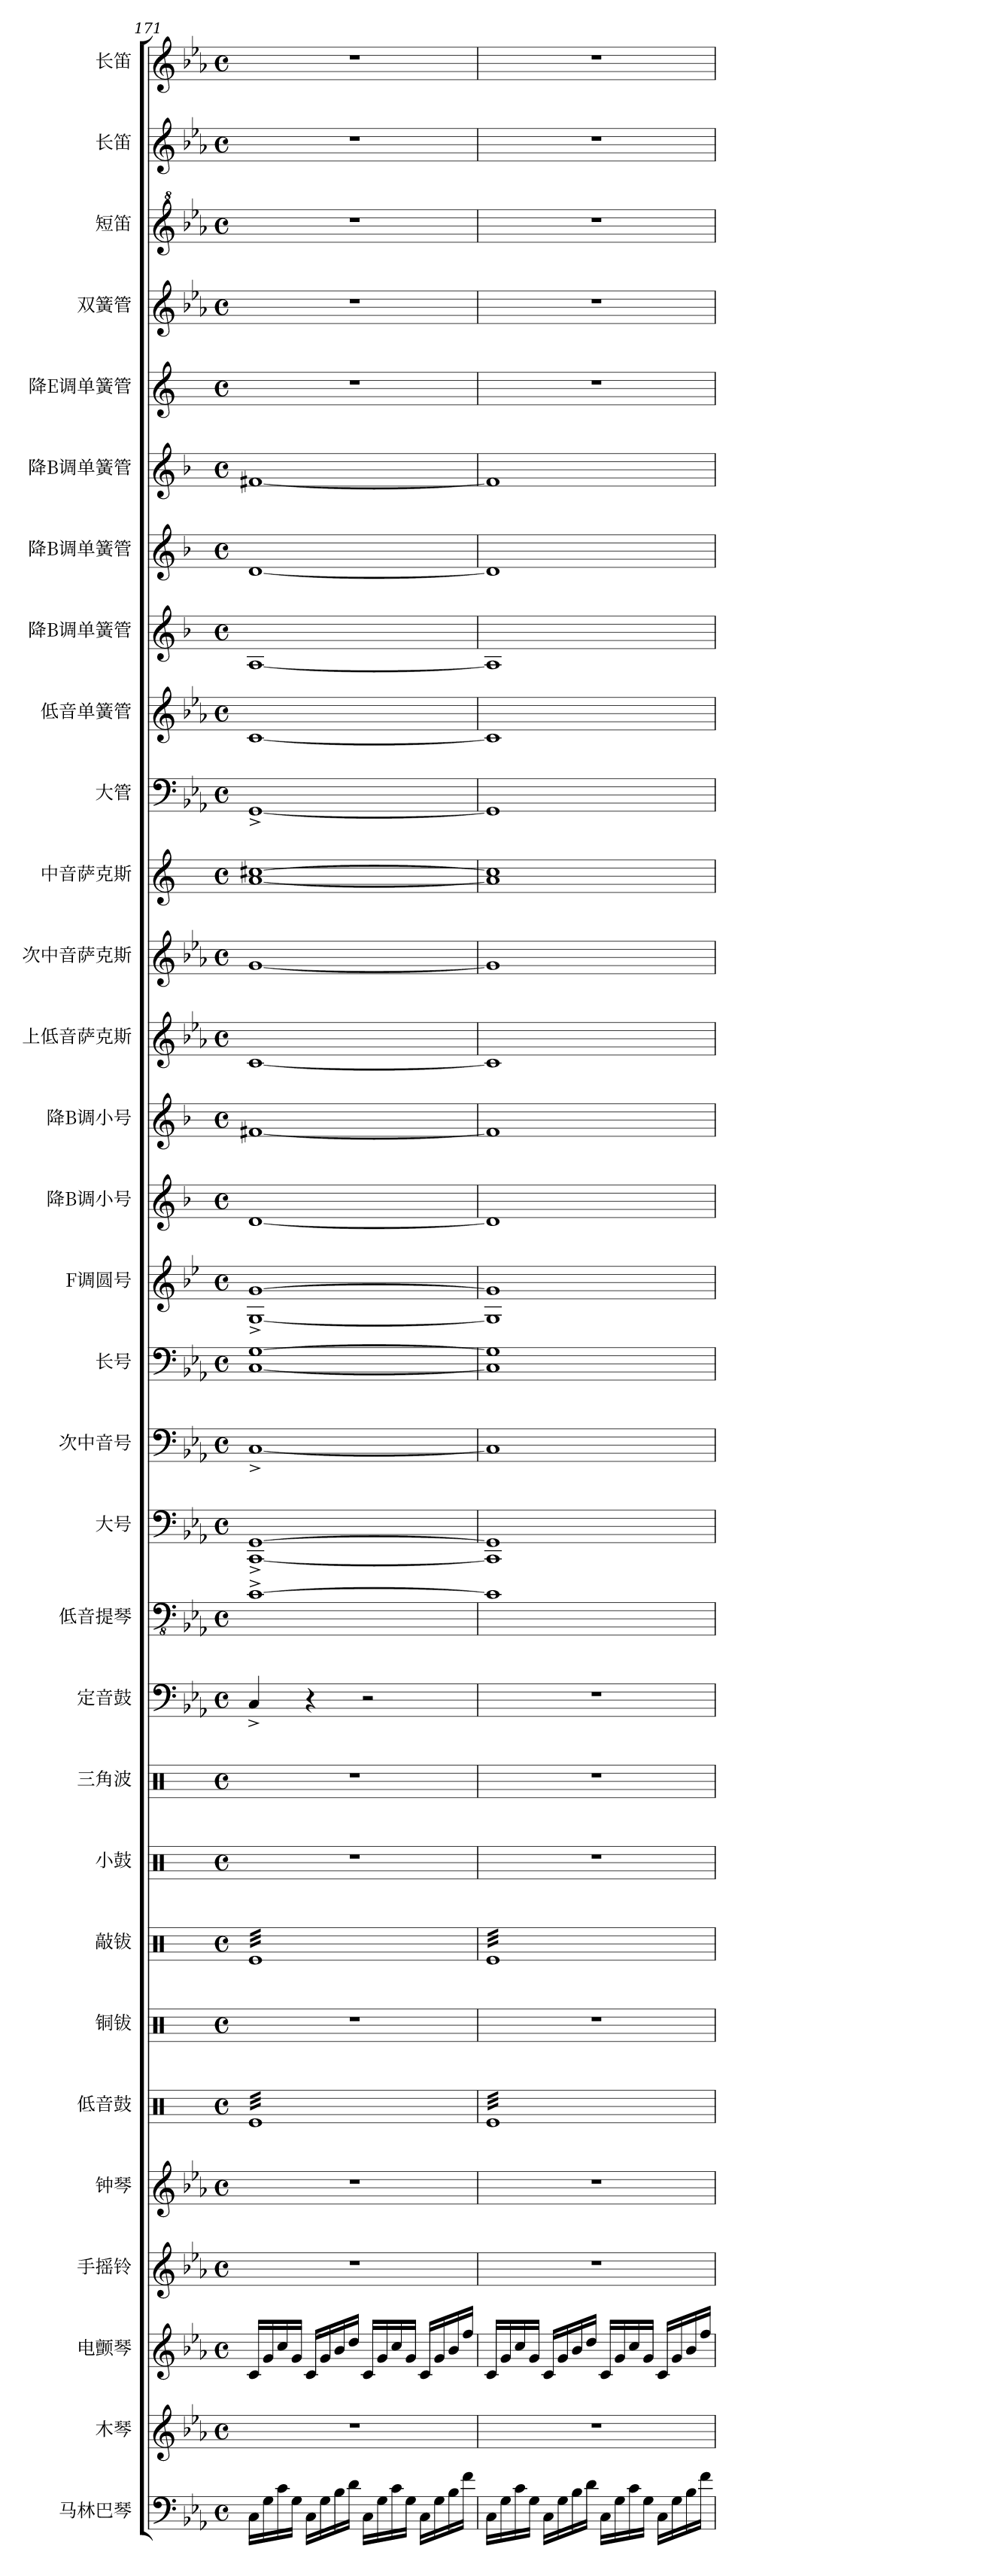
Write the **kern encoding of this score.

**kern	**kern	**kern	**kern	**kern	**kern	**kern	**kern	**kern	**kern	**kern	**kern	**kern	**kern	**kern	**kern	**kern	**kern	**kern	**kern	**kern	**kern	**kern	**kern	**kern	**kern	**kern	**kern	**kern	**kern	**kern
*part31	*part30	*part29	*part28	*part27	*part26	*part25	*part24	*part23	*part22	*part21	*part20	*part19	*part18	*part17	*part16	*part15	*part14	*part13	*part12	*part11	*part10	*part9	*part8	*part7	*part6	*part5	*part4	*part3	*part2	*part1
*staff31	*staff30	*staff29	*staff28	*staff27	*staff26	*staff25	*staff24	*staff23	*staff22	*staff21	*staff20	*staff19	*staff18	*staff17	*staff16	*staff15	*staff14	*staff13	*staff12	*staff11	*staff10	*staff9	*staff8	*staff7	*staff6	*staff5	*staff4	*staff3	*staff2	*staff1
*I"马林巴琴	*I"木琴	*I"电颤琴	*I"手摇铃	*I"钟琴	*I"低音鼓	*I"铜钹	*I"敲钹	*I"小鼓	*I"三角波	*I"定音鼓	*I"低音提琴	*I"大号	*I"次中音号	*I"长号	*I"F调圆号	*I"降B调小号	*I"降B调小号	*I"上低音萨克斯	*I"次中音萨克斯	*I"中音萨克斯	*I"大管	*I"低音单簧管	*I"降B调单簧管	*I"降B调单簧管	*I"降B调单簧管	*I"降E调单簧管	*I"双簧管	*I"短笛	*I"长笛	*I"长笛
*clefF4	*clefG2	*clefG2	*clefG2	*clefG2	*clefX	*clefX	*clefX	*clefX	*clefX	*clefF4	*clefFv4	*clefF4	*clefF4	*clefF4	*clefG2	*clefG2	*clefG2	*clefG2	*clefG2	*clefG2	*clefF4	*clefG2	*clefG2	*clefG2	*clefG2	*clefG2	*clefG2	*clefG^2	*clefG2	*clefG2
*	*ITrd-7c-12	*	*	*ITrd-14c-24	*	*	*	*	*	*	*ITrd7c12	*	*	*	*ITrd4c7	*ITrd1c2	*ITrd1c2	*ITrd12c21	*ITrd8c14	*ITrd5c9	*	*ITrd8c14	*ITrd1c2	*ITrd1c2	*ITrd1c2	*ITrd-2c-3	*	*ITrd-7c-12	*	*
*k[b-e-a-]	*k[b-e-a-]	*k[b-e-a-]	*k[b-e-a-]	*k[b-e-a-]	*k[]	*k[]	*k[]	*k[]	*k[]	*k[b-e-a-]	*k[b-e-a-]	*k[b-e-a-]	*k[b-e-a-]	*k[b-e-a-]	*k[b-e-a-]	*k[b-e-a-]	*k[b-e-a-]	*k[b-e-a-]	*k[b-e-a-]	*k[b-e-a-]	*k[b-e-a-]	*k[b-e-a-]	*k[b-e-a-]	*k[b-e-a-]	*k[b-e-a-]	*k[b-e-a-]	*k[b-e-a-]	*k[b-e-a-]	*k[b-e-a-]	*k[b-e-a-]
*M4/4	*M4/4	*M4/4	*M4/4	*M4/4	*M4/4	*M4/4	*M4/4	*M4/4	*M4/4	*M4/4	*M4/4	*M4/4	*M4/4	*M4/4	*M4/4	*M4/4	*M4/4	*M4/4	*M4/4	*M4/4	*M4/4	*M4/4	*M4/4	*M4/4	*M4/4	*M4/4	*M4/4	*M4/4	*M4/4	*M4/4
*met(c)	*met(c)	*met(c)	*met(c)	*met(c)	*met(c)	*met(c)	*met(c)	*met(c)	*met(c)	*met(c)	*met(c)	*met(c)	*met(c)	*met(c)	*met(c)	*met(c)	*met(c)	*met(c)	*met(c)	*met(c)	*met(c)	*met(c)	*met(c)	*met(c)	*met(c)	*met(c)	*met(c)	*met(c)	*met(c)	*met(c)
=171	=171	=171	=171	=171	=171	=171	=171	=171	=171	=171	=171	=171	=171	=171	=171	=171	=171	=171	=171	=171	=171	=171	=171	=171	=171	=171	=171	=171	=171	=171
*	*	*	*	*	*tremolo	*	*	*	*	*	*	*	*	*	*	*	*	*	*	*	*	*	*	*	*	*	*	*	*	*
*	*	*	*	*	*	*	*tremolo	*	*	*	*	*	*	*	*	*	*	*	*	*	*	*	*	*	*	*	*	*	*	*
16C\LL	1r	16c/LL	1r	1r	32ReLLL	1r	32ReLLL	1r	1r	4C^/	[1CC^	[1CC^ [1GG^	[1C^	[1C [1G	[1C^ [1c^	[1c	[1en	[1C	[1G	[1c [1en	[1GG^	[1C	[1G	[1c	[1en	1r	1r	1r	1r	1r
.	.	.	.	.	32Re	.	32Re	.	.	.	.	.	.	.	.	.	.	.	.	.	.	.	.	.	.	.	.	.	.	.
16G\	.	16g/	.	.	32Re	.	32Re	.	.	.	.	.	.	.	.	.	.	.	.	.	.	.	.	.	.	.	.	.	.	.
.	.	.	.	.	32Re	.	32Re	.	.	.	.	.	.	.	.	.	.	.	.	.	.	.	.	.	.	.	.	.	.	.
16c\	.	16cc/	.	.	32Re	.	32Re	.	.	.	.	.	.	.	.	.	.	.	.	.	.	.	.	.	.	.	.	.	.	.
.	.	.	.	.	32Re	.	32Re	.	.	.	.	.	.	.	.	.	.	.	.	.	.	.	.	.	.	.	.	.	.	.
16G\JJ	.	16g/JJ	.	.	32Re	.	32Re	.	.	.	.	.	.	.	.	.	.	.	.	.	.	.	.	.	.	.	.	.	.	.
.	.	.	.	.	32Re	.	32Re	.	.	.	.	.	.	.	.	.	.	.	.	.	.	.	.	.	.	.	.	.	.	.
16C\LL	.	16c/LL	.	.	32Re	.	32Re	.	.	4r	.	.	.	.	.	.	.	.	.	.	.	.	.	.	.	.	.	.	.	.
.	.	.	.	.	32Re	.	32Re	.	.	.	.	.	.	.	.	.	.	.	.	.	.	.	.	.	.	.	.	.	.	.
16G\	.	16g/	.	.	32Re	.	32Re	.	.	.	.	.	.	.	.	.	.	.	.	.	.	.	.	.	.	.	.	.	.	.
.	.	.	.	.	32Re	.	32Re	.	.	.	.	.	.	.	.	.	.	.	.	.	.	.	.	.	.	.	.	.	.	.
16B-\	.	16b-/	.	.	32Re	.	32Re	.	.	.	.	.	.	.	.	.	.	.	.	.	.	.	.	.	.	.	.	.	.	.
.	.	.	.	.	32Re	.	32Re	.	.	.	.	.	.	.	.	.	.	.	.	.	.	.	.	.	.	.	.	.	.	.
16d\JJ	.	16dd/JJ	.	.	32Re	.	32Re	.	.	.	.	.	.	.	.	.	.	.	.	.	.	.	.	.	.	.	.	.	.	.
.	.	.	.	.	32Re	.	32Re	.	.	.	.	.	.	.	.	.	.	.	.	.	.	.	.	.	.	.	.	.	.	.
16C\LL	.	16c/LL	.	.	32Re	.	32Re	.	.	2r	.	.	.	.	.	.	.	.	.	.	.	.	.	.	.	.	.	.	.	.
.	.	.	.	.	32Re	.	32Re	.	.	.	.	.	.	.	.	.	.	.	.	.	.	.	.	.	.	.	.	.	.	.
16G\	.	16g/	.	.	32Re	.	32Re	.	.	.	.	.	.	.	.	.	.	.	.	.	.	.	.	.	.	.	.	.	.	.
.	.	.	.	.	32Re	.	32Re	.	.	.	.	.	.	.	.	.	.	.	.	.	.	.	.	.	.	.	.	.	.	.
16c\	.	16cc/	.	.	32Re	.	32Re	.	.	.	.	.	.	.	.	.	.	.	.	.	.	.	.	.	.	.	.	.	.	.
.	.	.	.	.	32Re	.	32Re	.	.	.	.	.	.	.	.	.	.	.	.	.	.	.	.	.	.	.	.	.	.	.
16G\JJ	.	16g/JJ	.	.	32Re	.	32Re	.	.	.	.	.	.	.	.	.	.	.	.	.	.	.	.	.	.	.	.	.	.	.
.	.	.	.	.	32Re	.	32Re	.	.	.	.	.	.	.	.	.	.	.	.	.	.	.	.	.	.	.	.	.	.	.
16C\LL	.	16c/LL	.	.	32Re	.	32Re	.	.	.	.	.	.	.	.	.	.	.	.	.	.	.	.	.	.	.	.	.	.	.
.	.	.	.	.	32Re	.	32Re	.	.	.	.	.	.	.	.	.	.	.	.	.	.	.	.	.	.	.	.	.	.	.
16G\	.	16g/	.	.	32Re	.	32Re	.	.	.	.	.	.	.	.	.	.	.	.	.	.	.	.	.	.	.	.	.	.	.
.	.	.	.	.	32Re	.	32Re	.	.	.	.	.	.	.	.	.	.	.	.	.	.	.	.	.	.	.	.	.	.	.
16B-\	.	16b-/	.	.	32Re	.	32Re	.	.	.	.	.	.	.	.	.	.	.	.	.	.	.	.	.	.	.	.	.	.	.
.	.	.	.	.	32Re	.	32Re	.	.	.	.	.	.	.	.	.	.	.	.	.	.	.	.	.	.	.	.	.	.	.
16f\JJ	.	16ff/JJ	.	.	32Re	.	32Re	.	.	.	.	.	.	.	.	.	.	.	.	.	.	.	.	.	.	.	.	.	.	.
.	.	.	.	.	32ReJJJ	.	32ReJJJ	.	.	.	.	.	.	.	.	.	.	.	.	.	.	.	.	.	.	.	.	.	.	.
=172	=172	=172	=172	=172	=172	=172	=172	=172	=172	=172	=172	=172	=172	=172	=172	=172	=172	=172	=172	=172	=172	=172	=172	=172	=172	=172	=172	=172	=172	=172
16C\LL	1r	16c/LL	1r	1r	32ReLLL	1r	32ReLLL	1r	1r	1r	1CC]	1CC] 1GG]	1C]	1C] 1G]	1C] 1c]	1c]	1e]	1C]	1G]	1c] 1e]	1GG]	1C]	1G]	1c]	1e]	1r	1r	1r	1r	1r
.	.	.	.	.	32Re	.	32Re	.	.	.	.	.	.	.	.	.	.	.	.	.	.	.	.	.	.	.	.	.	.	.
16G\	.	16g/	.	.	32Re	.	32Re	.	.	.	.	.	.	.	.	.	.	.	.	.	.	.	.	.	.	.	.	.	.	.
.	.	.	.	.	32Re	.	32Re	.	.	.	.	.	.	.	.	.	.	.	.	.	.	.	.	.	.	.	.	.	.	.
16c\	.	16cc/	.	.	32Re	.	32Re	.	.	.	.	.	.	.	.	.	.	.	.	.	.	.	.	.	.	.	.	.	.	.
.	.	.	.	.	32Re	.	32Re	.	.	.	.	.	.	.	.	.	.	.	.	.	.	.	.	.	.	.	.	.	.	.
16G\JJ	.	16g/JJ	.	.	32Re	.	32Re	.	.	.	.	.	.	.	.	.	.	.	.	.	.	.	.	.	.	.	.	.	.	.
.	.	.	.	.	32Re	.	32Re	.	.	.	.	.	.	.	.	.	.	.	.	.	.	.	.	.	.	.	.	.	.	.
16C\LL	.	16c/LL	.	.	32Re	.	32Re	.	.	.	.	.	.	.	.	.	.	.	.	.	.	.	.	.	.	.	.	.	.	.
.	.	.	.	.	32Re	.	32Re	.	.	.	.	.	.	.	.	.	.	.	.	.	.	.	.	.	.	.	.	.	.	.
16G\	.	16g/	.	.	32Re	.	32Re	.	.	.	.	.	.	.	.	.	.	.	.	.	.	.	.	.	.	.	.	.	.	.
.	.	.	.	.	32Re	.	32Re	.	.	.	.	.	.	.	.	.	.	.	.	.	.	.	.	.	.	.	.	.	.	.
16B-\	.	16b-/	.	.	32Re	.	32Re	.	.	.	.	.	.	.	.	.	.	.	.	.	.	.	.	.	.	.	.	.	.	.
.	.	.	.	.	32Re	.	32Re	.	.	.	.	.	.	.	.	.	.	.	.	.	.	.	.	.	.	.	.	.	.	.
16d\JJ	.	16dd/JJ	.	.	32Re	.	32Re	.	.	.	.	.	.	.	.	.	.	.	.	.	.	.	.	.	.	.	.	.	.	.
.	.	.	.	.	32Re	.	32Re	.	.	.	.	.	.	.	.	.	.	.	.	.	.	.	.	.	.	.	.	.	.	.
16C\LL	.	16c/LL	.	.	32Re	.	32Re	.	.	.	.	.	.	.	.	.	.	.	.	.	.	.	.	.	.	.	.	.	.	.
.	.	.	.	.	32Re	.	32Re	.	.	.	.	.	.	.	.	.	.	.	.	.	.	.	.	.	.	.	.	.	.	.
16G\	.	16g/	.	.	32Re	.	32Re	.	.	.	.	.	.	.	.	.	.	.	.	.	.	.	.	.	.	.	.	.	.	.
.	.	.	.	.	32Re	.	32Re	.	.	.	.	.	.	.	.	.	.	.	.	.	.	.	.	.	.	.	.	.	.	.
16c\	.	16cc/	.	.	32Re	.	32Re	.	.	.	.	.	.	.	.	.	.	.	.	.	.	.	.	.	.	.	.	.	.	.
.	.	.	.	.	32Re	.	32Re	.	.	.	.	.	.	.	.	.	.	.	.	.	.	.	.	.	.	.	.	.	.	.
16G\JJ	.	16g/JJ	.	.	32Re	.	32Re	.	.	.	.	.	.	.	.	.	.	.	.	.	.	.	.	.	.	.	.	.	.	.
.	.	.	.	.	32Re	.	32Re	.	.	.	.	.	.	.	.	.	.	.	.	.	.	.	.	.	.	.	.	.	.	.
16C\LL	.	16c/LL	.	.	32Re	.	32Re	.	.	.	.	.	.	.	.	.	.	.	.	.	.	.	.	.	.	.	.	.	.	.
.	.	.	.	.	32Re	.	32Re	.	.	.	.	.	.	.	.	.	.	.	.	.	.	.	.	.	.	.	.	.	.	.
16G\	.	16g/	.	.	32Re	.	32Re	.	.	.	.	.	.	.	.	.	.	.	.	.	.	.	.	.	.	.	.	.	.	.
.	.	.	.	.	32Re	.	32Re	.	.	.	.	.	.	.	.	.	.	.	.	.	.	.	.	.	.	.	.	.	.	.
16B-\	.	16b-/	.	.	32Re	.	32Re	.	.	.	.	.	.	.	.	.	.	.	.	.	.	.	.	.	.	.	.	.	.	.
.	.	.	.	.	32Re	.	32Re	.	.	.	.	.	.	.	.	.	.	.	.	.	.	.	.	.	.	.	.	.	.	.
16f\JJ	.	16ff/JJ	.	.	32Re	.	32Re	.	.	.	.	.	.	.	.	.	.	.	.	.	.	.	.	.	.	.	.	.	.	.
.	.	.	.	.	32ReJJJ	.	32ReJJJ	.	.	.	.	.	.	.	.	.	.	.	.	.	.	.	.	.	.	.	.	.	.	.
*	*	*	*	*	*	*	*Xtremolo	*	*	*	*	*	*	*	*	*	*	*	*	*	*	*	*	*	*	*	*	*	*	*
*	*	*	*	*	*Xtremolo	*	*	*	*	*	*	*	*	*	*	*	*	*	*	*	*	*	*	*	*	*	*	*	*	*
=	=	=	=	=	=	=	=	=	=	=	=	=	=	=	=	=	=	=	=	=	=	=	=	=	=	=	=	=	=	=
*-	*-	*-	*-	*-	*-	*-	*-	*-	*-	*-	*-	*-	*-	*-	*-	*-	*-	*-	*-	*-	*-	*-	*-	*-	*-	*-	*-	*-	*-	*-
